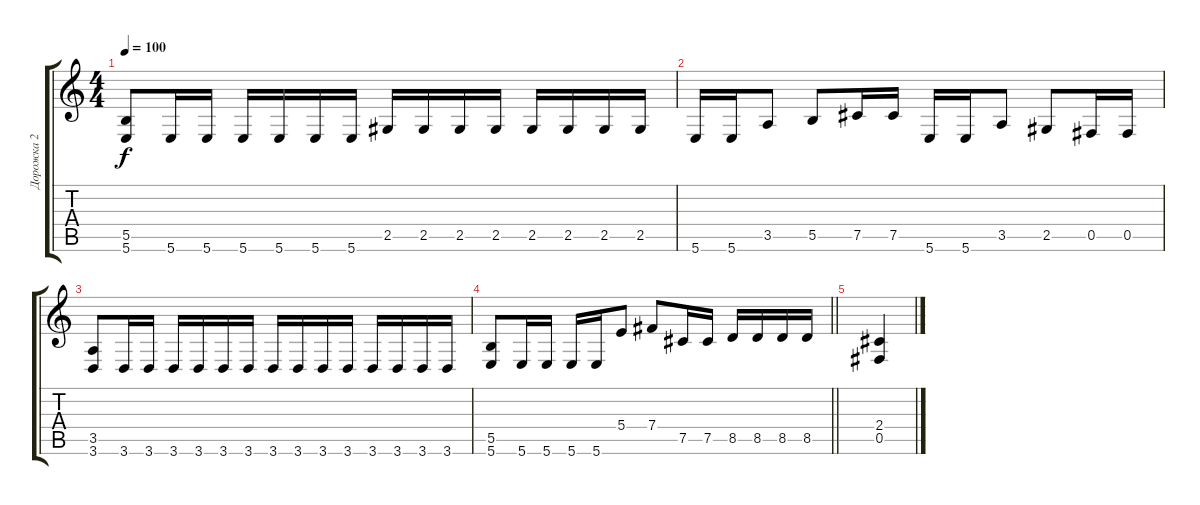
\track ("Дорожка 2" "Дорожка 2") {instrument distortionguitar}
\staff {score tabs}
\tuning (Db4 Ab3 E3 B2 Gb2 B1) {hide}
\ts (4 4)
\tempo 100
\clef g2
\ks c
(5.5 5.6).8{dy f} 5.6.16 5.6.16 5.6.16 5.6.16 5.6.16 5.6.16 2.5.16 2.5.16 2.5.16 2.5.16 2.5.16 2.5.16 2.5.16 2.5.16 |
5.6.16 5.6.16 3.5.8 5.5.8 7.5.16 7.5.16 5.6.16 5.6.16 3.5.8 2.5.8 0.5.16 0.5.16 |
(3.5 3.6).8 3.6.16 3.6.16 3.6.16 3.6.16 3.6.16 3.6.16 3.6.16 3.6.16 3.6.16 3.6.16 3.6.16 3.6.16 3.6.16 3.6.16 |
\barLineRight lightlight
(5.5 5.6).8 5.6.16 5.6.16 5.6.16 5.6.16 5.4.8 7.4.8 7.5.16 7.5.16 8.5.16 8.5.16 8.5.16 8.5.16 |
\section ("" " ")
(2.4 0.5).4
